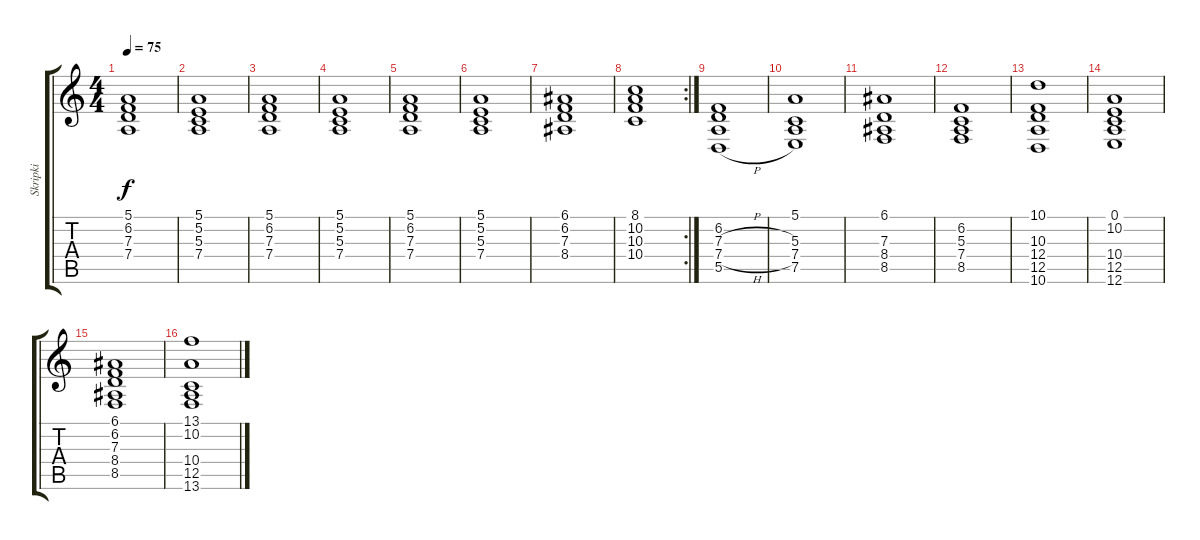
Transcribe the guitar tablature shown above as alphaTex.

\track ("Skripki" "Skripki") {instrument pad8sweep}
\staff {score tabs}
\tuning (E4 B3 G3 D3 A2 E2) {hide}
\ts (4 4)
\tempo 75
\clef g2
\ks c
(5.1 6.2 7.3 7.4).1{dy f} |
(5.1 5.2 5.3 7.4).1 |
(5.1 6.2 7.3 7.4).1 |
(5.1 5.2 5.3 7.4).1 |
(5.1 6.2 7.3 7.4).1 |
(5.1 5.2 5.3 7.4).1 |
(6.1 6.2 7.3 8.4).1 |
\rc 2
(8.1 10.2 10.3 10.4).1 |
(6.2 7.3{h} 7.4{h} 5.5{h}).1 |
(5.1 5.3 7.4 7.5).1 |
(6.1 7.3 8.4 8.5).1 |
(6.2 5.3 7.4 8.5).1 |
(10.1 10.3 12.4 12.5 10.6).1 |
(0.1 10.2 10.4 12.5 12.6).1 |
(6.1 6.2 7.3 8.4 8.5).1 |
(13.1 10.2 10.4 12.5 13.6).1
